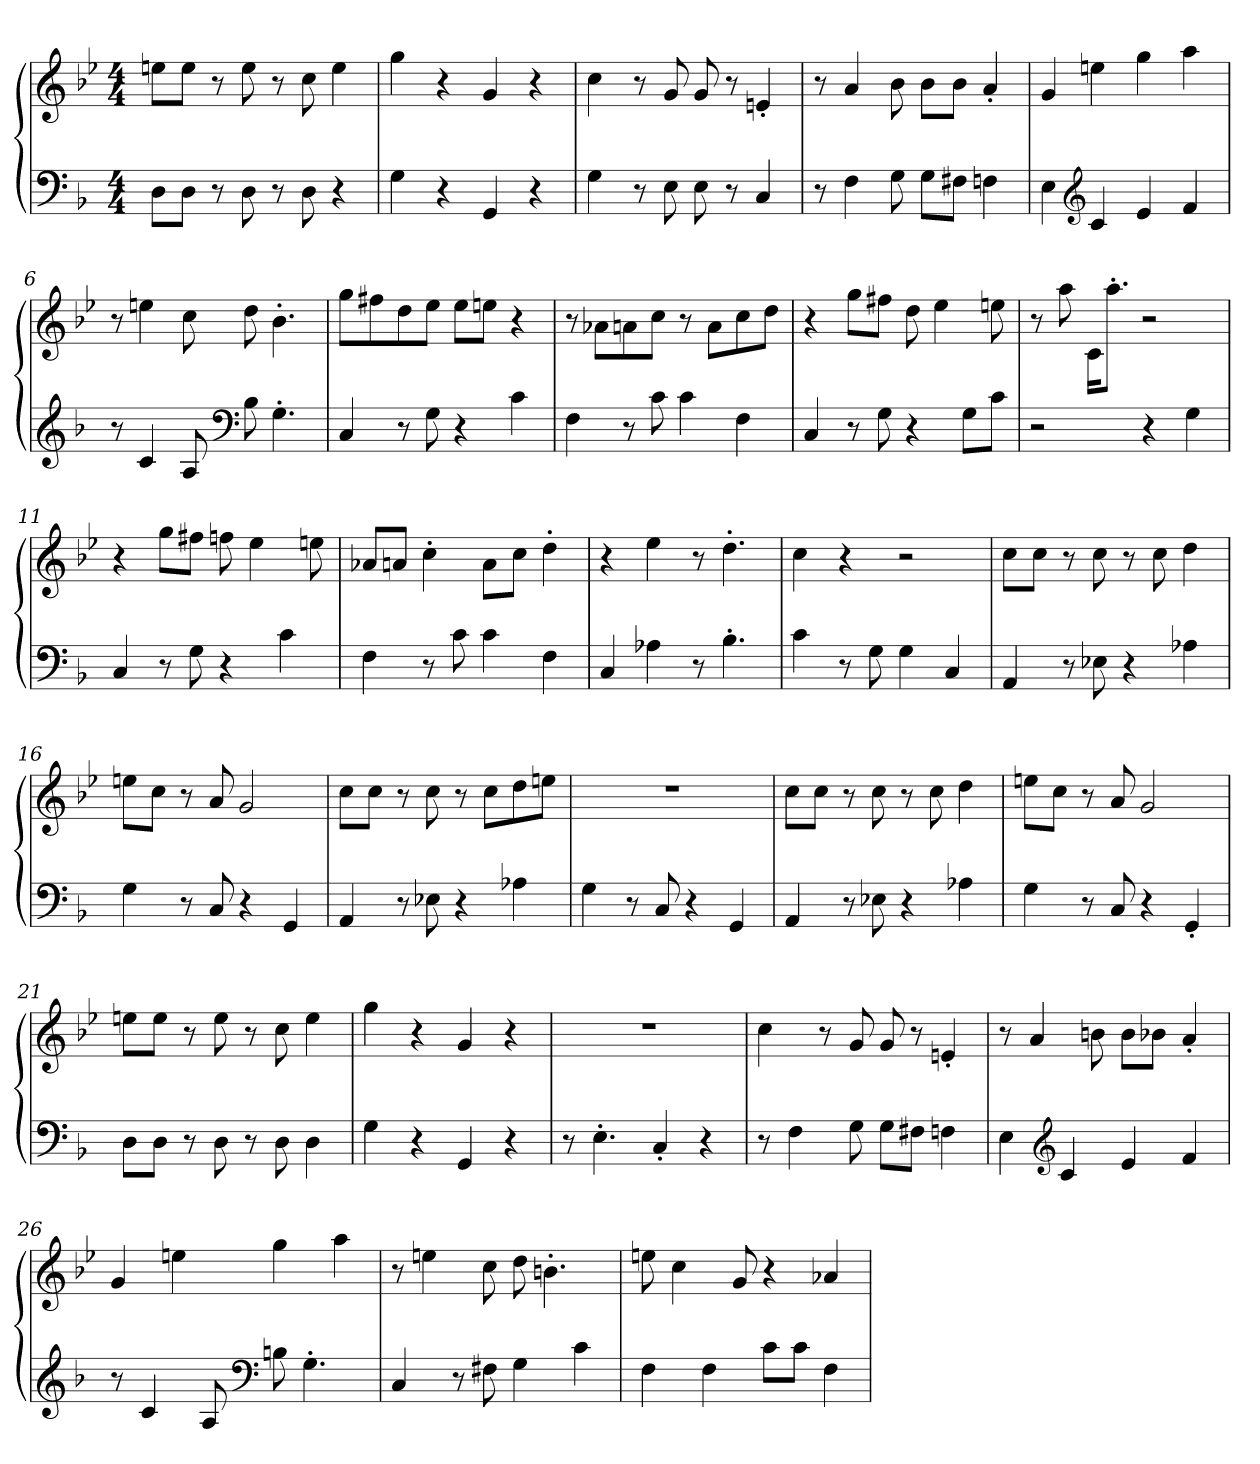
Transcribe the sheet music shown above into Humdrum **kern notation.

**kern	**kern
*part1	*part1
*staff2	*staff1
*clefF4	*clefG2
*k[b-]	*k[b-e-]
*M4/4	*M4/4
=1	=1
8DL	8eenL
8DJ	8eeJ
8r	8r
8D	8ee
8r	8r
8D	8cc
4r	4ee
=2	=2
4G	4gg
4r	4r
4GG	4g
4r	4r
=3	=3
4G	4cc
8r	8r
8E	8g
8E	8g
8r	8r
4C	4en'
=4	=4
8r	8r
4F	4a
8G	8b-
8GL	8b-L
8F#XJ	8b-J
4Fn	4a'
=5	=5
4E	4g
*clefG2	*
4c	4een
4e	4gg
4f	4aa
=6	=6
8r	8r
4c	4een
8A	8cc
*clefF4	*
8B-	8dd
4.G'	4.b-'
=7	=7
4C	8ggL
.	8ff#X
8r	8dd
8G	8ee-J
4r	8ee-L
.	8eenJ
4c	4r
=8	=8
4F	8r
.	8a-XL
8r	8an
8c	8ccJ
4c	8r
.	8aL
4F	8cc
.	8ddJ
=9	=9
4C	4r
8r	8ggL
8G	8ff#XJ
4r	8dd
.	4ee-
8GL	.
8cJ	8een
=10	=10
2r	8r
.	8aa
.	16cKL
.	8.aa'J
4r	2r
4G	.
=11	=11
4C	4r
8r	8ggL
8G	8ff#XJ
4r	8ffn
.	4ee-
4c	.
.	8een
=12	=12
4F	8a-XL
.	8anJ
8r	4cc'
8c	.
4c	8aL
.	8ccJ
4F	4dd'
=13	=13
4C	4r
4A-X	4ee-
8r	8r
4.B-'	4.dd'
=14	=14
4c	4cc
8r	4r
8G	.
4G	2r
4C	.
=15	=15
4AA	8ccL
.	8ccJ
8r	8r
8E-X	8cc
4r	8r
.	8cc
4A-X	4dd
=16	=16
4G	8eenL
.	8ccJ
8r	8r
8C	8a
4r	2g
4GG	.
=17	=17
4AA	8ccL
.	8ccJ
8r	8r
8E-X	8cc
4r	8r
.	8ccL
4A-X	8dd
.	8eenJ
=18	=18
4G	1r
8r	.
8C	.
4r	.
4GG	.
=19	=19
4AA	8ccL
.	8ccJ
8r	8r
8E-X	8cc
4r	8r
.	8cc
4A-X	4dd
=20	=20
4G	8eenL
.	8ccJ
8r	8r
8C	8a
4r	2g
4GG'	.
=21	=21
8DL	8eenL
8DJ	8eeJ
8r	8r
8D	8ee
8r	8r
8D	8cc
4D	4ee
=22	=22
4G	4gg
4r	4r
4GG	4g
4r	4r
=23	=23
8r	1r
4.E'	.
4C'	.
4r	.
=24	=24
8r	4cc
4F	.
.	8r
8G	8g
8GL	8g
8F#XJ	8r
4Fn	4en'
=25	=25
4E	8r
.	4a
*clefG2	*
4c	.
.	8bn
4e	8bL
.	8b-XJ
4f	4a'
=26	=26
8r	4g
4c	.
.	4een
8A	.
*clefF4	*
8Bn	4gg
4.G'	.
.	4aa
=27	=27
4C	8r
.	4een
8r	.
8F#X	8cc
4G	8dd
.	4.bn'
4c	.
=28	=28
4F	8een
.	4cc
4F	.
.	8g
8cL	4r
8cJ	.
4F	4a-X
=	=
*-	*-
